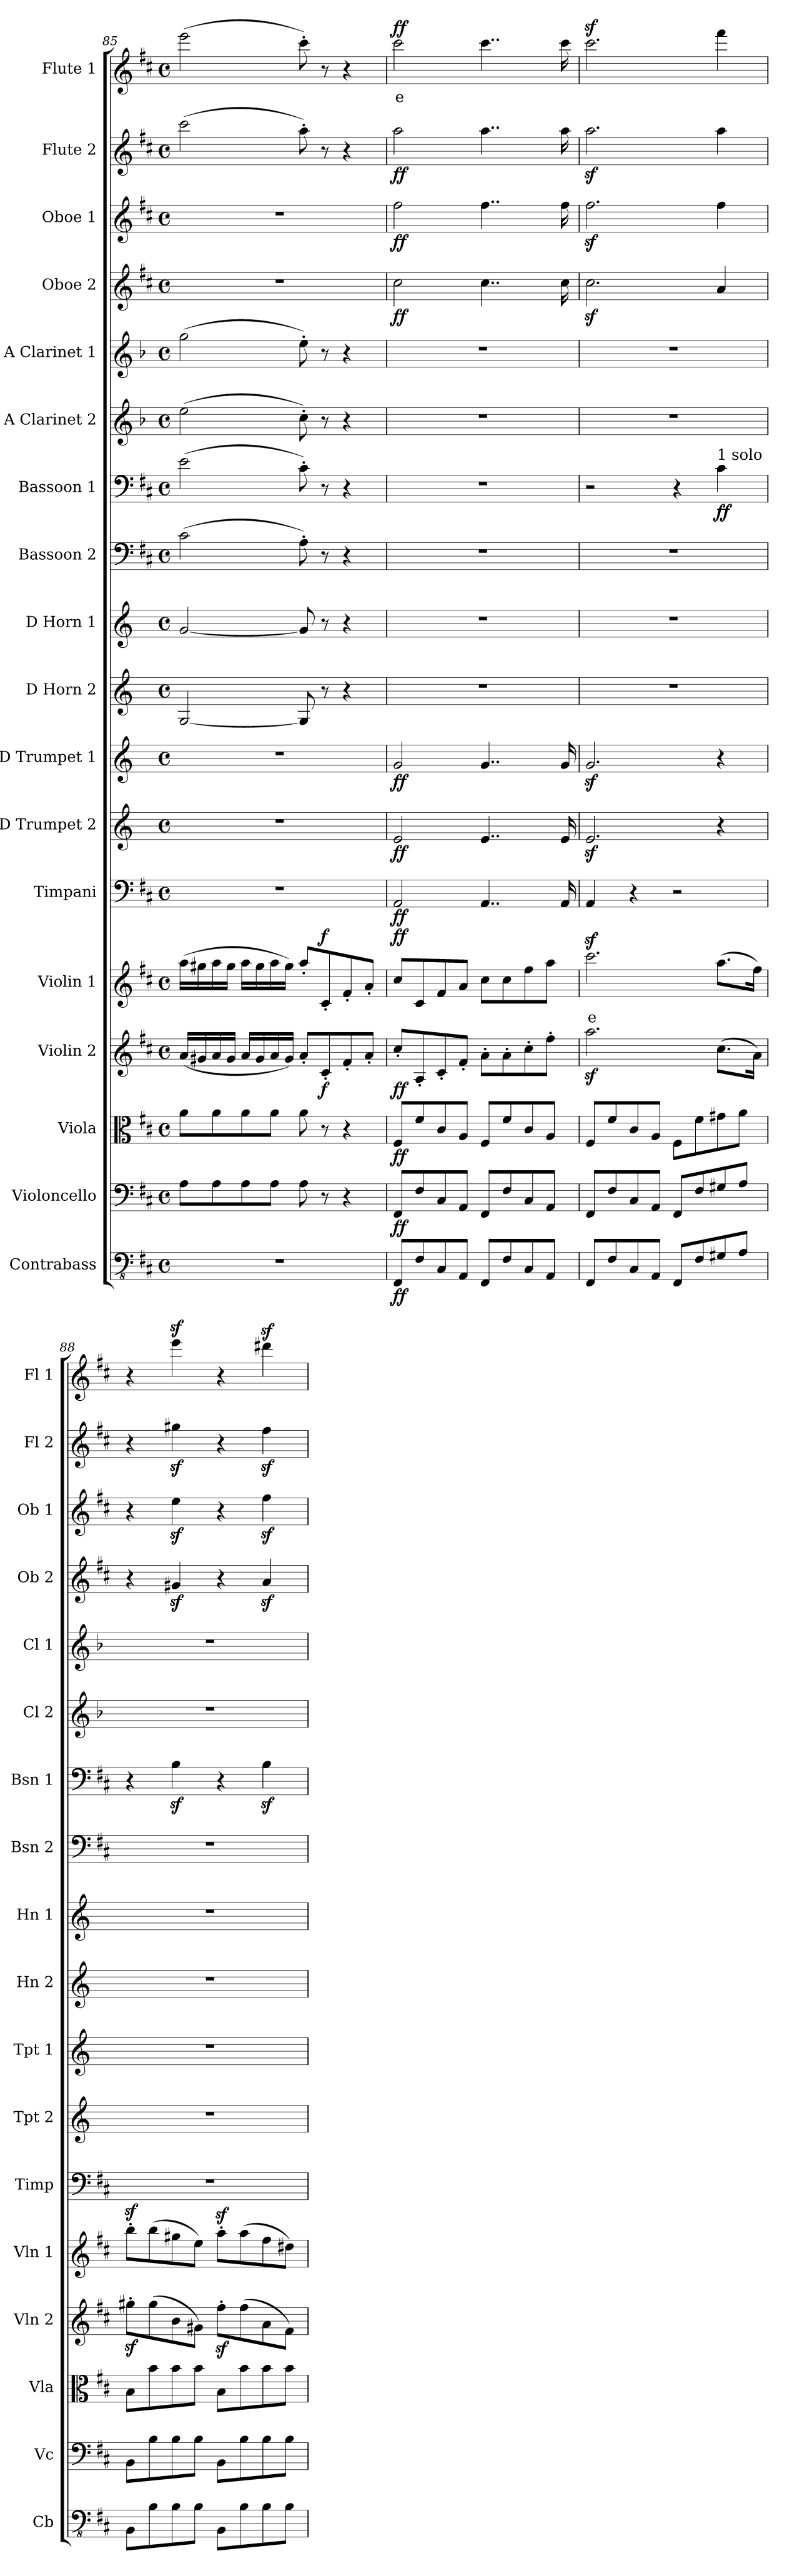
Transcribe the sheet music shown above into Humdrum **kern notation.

**kern	**dynam	**kern	**dynam	**kern	**dynam	**kern	**dynam	**kern	**text	**dynam	**kern	**dynam	**kern	**dynam	**kern	**dynam	**kern	**kern	**kern	**kern	**dynam	**kern	**kern	**kern	**dynam	**kern	**dynam	**kern	**dynam	**kern	**text	**dynam
*part18	*part18	*part17	*part17	*part16	*part16	*part15	*part15	*part14	*part14	*part14	*part13	*part13	*part12	*part12	*part11	*part11	*part10	*part9	*part8	*part7	*part7	*part6	*part5	*part4	*part4	*part3	*part3	*part2	*part2	*part1	*part1	*part1
*staff18	*staff18	*staff17	*staff17	*staff16	*staff16	*staff15	*staff15	*staff14	*staff14	*staff14	*staff13	*staff13	*staff12	*staff12	*staff11	*staff11	*staff10	*staff9	*staff8	*staff7	*staff7	*staff6	*staff5	*staff4	*staff4	*staff3	*staff3	*staff2	*staff2	*staff1	*staff1	*staff1
*I"Contrabass	*	*I"Violoncello	*	*I"Viola	*	*I"Violin 2	*	*I"Violin 1	*	*	*I"Timpani	*	*I"D Trumpet 2	*	*I"D Trumpet 1	*	*I"D Horn 2	*I"D Horn 1	*I"Bassoon 2	*I"Bassoon 1	*	*I"A Clarinet 2	*I"A Clarinet 1	*I"Oboe 2	*	*I"Oboe 1	*	*I"Flute 2	*	*I"Flute 1	*	*
*I'Cb	*	*I'Vc	*	*I'Vla	*	*I'Vln 2	*	*I'Vln 1	*	*	*I'Timp	*	*I'Tpt 2	*	*I'Tpt 1	*	*I'Hn 2	*I'Hn 1	*I'Bsn 2	*I'Bsn 1	*	*I'Cl 2	*I'Cl 1	*I'Ob 2	*	*I'Ob 1	*	*I'Fl 2	*	*I'Fl 1	*	*
*clefFv4	*	*clefF4	*	*clefC3	*	*clefG2	*	*clefG2	*	*	*clefF4	*	*clefG2	*	*clefG2	*	*clefG2	*clefG2	*clefF4	*clefF4	*	*clefG2	*clefG2	*clefG2	*	*clefG2	*	*clefG2	*	*clefG2	*	*
*	*	*	*	*	*	*	*	*	*	*	*	*	*ITrd-1c-2	*	*ITrd-1c-2	*	*ITrd6c10	*ITrd6c10	*	*	*	*ITrd2c3	*ITrd2c3	*	*	*	*	*	*	*	*	*
*k[f#c#]	*	*k[f#c#]	*	*k[f#c#]	*	*k[f#c#]	*	*k[f#c#]	*	*	*k[f#c#]	*	*k[f#c#]	*	*k[f#c#]	*	*k[f#c#]	*k[f#c#]	*k[f#c#]	*k[f#c#]	*	*k[f#c#]	*k[f#c#]	*k[f#c#]	*	*k[f#c#]	*	*k[f#c#]	*	*k[f#c#]	*	*
*M4/4	*	*M4/4	*	*M4/4	*	*M4/4	*	*M4/4	*	*	*M4/4	*	*M4/4	*	*M4/4	*	*M4/4	*M4/4	*M4/4	*M4/4	*	*M4/4	*M4/4	*M4/4	*	*M4/4	*	*M4/4	*	*M4/4	*	*
*met(c)	*	*met(c)	*	*met(c)	*	*met(c)	*	*met(c)	*	*	*met(c)	*	*met(c)	*	*met(c)	*	*met(c)	*met(c)	*met(c)	*met(c)	*	*met(c)	*met(c)	*met(c)	*	*met(c)	*	*met(c)	*	*met(c)	*	*
=85	=85	=85	=85	=85	=85	=85	=85	=85	=85	=85	=85	=85	=85	=85	=85	=85	=85	=85	=85	=85	=85	=85	=85	=85	=85	=85	=85	=85	=85	=85	=85	=85
1r	.	8A\L	.	8a\L	.	(16a/LL	.	(16aa\LL	.	.	1r	.	1r	.	1r	.	[2AA/	[2A/	(2c#\	(2e\	.	(2cc#\	(2ee\	1r	.	1r	.	(2ccc#\	.	(2eee\	.	.
.	.	.	.	.	.	16g#X/	.	16gg#X\	.	.	.	.	.	.	.	.	.	.	.	.	.	.	.	.	.	.	.	.	.	.	.	.
.	.	8A\	.	8a\	.	16a/	.	16aa\	.	.	.	.	.	.	.	.	.	.	.	.	.	.	.	.	.	.	.	.	.	.	.	.
.	.	.	.	.	.	16g#/JJ	.	16gg#\JJ	.	.	.	.	.	.	.	.	.	.	.	.	.	.	.	.	.	.	.	.	.	.	.	.
.	.	8A\	.	8a\	.	16a/LL	.	16aa\LL	.	.	.	.	.	.	.	.	.	.	.	.	.	.	.	.	.	.	.	.	.	.	.	.
.	.	.	.	.	.	16g#/	.	16gg#\	.	.	.	.	.	.	.	.	.	.	.	.	.	.	.	.	.	.	.	.	.	.	.	.
.	.	8A\J	.	8a\J	.	16a/	.	16aa\	.	.	.	.	.	.	.	.	.	.	.	.	.	.	.	.	.	.	.	.	.	.	.	.
.	.	.	.	.	.	16g#/JJ)	.	16gg#\JJ)	.	.	.	.	.	.	.	.	.	.	.	.	.	.	.	.	.	.	.	.	.	.	.	.
.	.	8A\	.	8a\	.	8a'/L	.	8aa'/L	.	.	.	.	.	.	.	.	8AA/]	8A/]	8A'\)	8c#'\)	.	8a'\)	8cc#'\)	.	.	.	.	8aa'\)	.	8ccc#'\)	.	.
!	!	!	!	!	!	!	!LO:DY:b	!	!	!LO:DY:b	!	!	!	!	!	!	!	!	!	!	!	!	!	!	!	!	!	!	!	!	!	!
.	.	8r	.	8r	.	8c#'/	f	8c#'/	.	f	.	.	.	.	.	.	8r	8r	8r	8r	.	8r	8r	.	.	.	.	8r	.	8r	.	.
.	.	4r	.	4r	.	8f#'/	.	8f#'/	.	.	.	.	.	.	.	.	4r	4r	4r	4r	.	4r	4r	.	.	.	.	4r	.	4r	.	.
.	.	.	.	.	.	8a'/J	.	8a'/J	.	.	.	.	.	.	.	.	.	.	.	.	.	.	.	.	.	.	.	.	.	.	.	.
!!LO:PB:g=z
=86	=86	=86	=86	=86	=86	=86	=86	=86	=86	=86	=86	=86	=86	=86	=86	=86	=86	=86	=86	=86	=86	=86	=86	=86	=86	=86	=86	=86	=86	=86	=86	=86
!	!LO:DY:b	!	!LO:DY:b	!	!LO:DY:b	!	!LO:DY:b	!	!	!LO:DY:b	!	!LO:DY:b	!	!LO:DY:b	!	!LO:DY:b	!	!	!	!	!	!	!	!	!LO:DY:b	!	!LO:DY:b	!	!LO:DY:b	!	!LO:LY:b:color=#FF0000	!LO:DY:b
8FFF#/L	ff	8FF#/L	ff	8F#/L	ff	8cc#'/L	ff	8cc#/L	.	ff	2AA/	ff	2f#/	ff	2a/	ff	1r	1r	1r	1r	.	1r	1r	2cc#\	ff	2ff#\	ff	2aa\	ff	2ccc#\	e	ff
8FF#/	.	8F#/	.	8f#/	.	8A'/	.	8c#/	.	.	.	.	.	.	.	.	.	.	.	.	.	.	.	.	.	.	.	.	.	.	.	.
8CC#/	.	8C#/	.	8c#/	.	8c#'/	.	8f#/	.	.	.	.	.	.	.	.	.	.	.	.	.	.	.	.	.	.	.	.	.	.	.	.
8AAA/J	.	8AA/J	.	8A/J	.	8f#'/J	.	8a/J	.	.	.	.	.	.	.	.	.	.	.	.	.	.	.	.	.	.	.	.	.	.	.	.
8FFF#/L	.	8FF#/L	.	8F#/L	.	8a'\L	.	8cc#\L	.	.	4..AA/	.	4..f#/	.	4..a/	.	.	.	.	.	.	.	.	4..cc#\	.	4..ff#\	.	4..aa\	.	4..ccc#\	.	.
8FF#/	.	8F#/	.	8f#/	.	8a'\	.	8cc#\	.	.	.	.	.	.	.	.	.	.	.	.	.	.	.	.	.	.	.	.	.	.	.	.
8CC#/	.	8C#/	.	8c#/	.	8cc#'\	.	8ff#\	.	.	.	.	.	.	.	.	.	.	.	.	.	.	.	.	.	.	.	.	.	.	.	.
8AAA/J	.	8AA/J	.	8A/J	.	8ff#'\J	.	8aa\J	.	.	.	.	.	.	.	.	.	.	.	.	.	.	.	.	.	.	.	.	.	.	.	.
.	.	.	.	.	.	.	.	.	.	.	16AA/	.	16f#/	.	16a/	.	.	.	.	.	.	.	.	16cc#\	.	16ff#\	.	16aa\	.	16ccc#\	.	.
=87	=87	=87	=87	=87	=87	=87	=87	=87	=87	=87	=87	=87	=87	=87	=87	=87	=87	=87	=87	=87	=87	=87	=87	=87	=87	=87	=87	=87	=87	=87	=87	=87
!	!	!	!	!	!	!	!	!	!LO:LY:b:color=#FF0000	!	!	!	!	!	!	!	!	!	!	!	!	!	!	!	!	!	!	!	!	!	!	!
8FFF#/L	.	8FF#/L	.	8F#/L	.	2.aaz<\	.	2.ccc#z<\	e	.	4AA/	.	2.f#z</	.	2.az</	.	1r	1r	1r	2r	.	1r	1r	2.cc#z<\	.	2.ff#z<\	.	2.aaz<\	.	2.ccc#z<\	.	.
8FF#/	.	8F#/	.	8f#/	.	.	.	.	.	.	.	.	.	.	.	.	.	.	.	.	.	.	.	.	.	.	.	.	.	.	.	.
8CC#/	.	8C#/	.	8c#/	.	.	.	.	.	.	4r	.	.	.	.	.	.	.	.	.	.	.	.	.	.	.	.	.	.	.	.	.
8AAA/J	.	8AA/J	.	8A/J	.	.	.	.	.	.	.	.	.	.	.	.	.	.	.	.	.	.	.	.	.	.	.	.	.	.	.	.
8FFF#/L	.	8FF#/L	.	8F#\L	.	.	.	.	.	.	2r	.	.	.	.	.	.	.	.	4r	.	.	.	.	.	.	.	.	.	.	.	.
8FF#/	.	8F#/	.	8f#\	.	.	.	.	.	.	.	.	.	.	.	.	.	.	.	.	.	.	.	.	.	.	.	.	.	.	.	.
!	!	!	!	!	!	!	!	!	!	!	!	!	!	!	!	!	!	!	!	!LO:TX:a:t=1 solo	!	!	!	!	!	!	!	!	!	!	!	!
!	!	!	!	!	!	!	!	!	!	!	!	!	!	!	!	!	!	!	!	!	!LO:DY:b	!	!	!	!	!	!	!	!	!	!	!
8GG#X/	.	8G#X/	.	8g#X\	.	(8.cc#\L	.	(8.aa\L	.	.	.	.	4r	.	4r	.	.	.	.	4c#\	ff	.	.	4a/	.	4ff#\	.	4aa\	.	4fff#\	.	.
8AA/J	.	8A/J	.	8a\J	.	.	.	.	.	.	.	.	.	.	.	.	.	.	.	.	.	.	.	.	.	.	.	.	.	.	.	.
.	.	.	.	.	.	16a\Jk)	.	16ff#\Jk)	.	.	.	.	.	.	.	.	.	.	.	.	.	.	.	.	.	.	.	.	.	.	.	.
=88	=88	=88	=88	=88	=88	=88	=88	=88	=88	=88	=88	=88	=88	=88	=88	=88	=88	=88	=88	=88	=88	=88	=88	=88	=88	=88	=88	=88	=88	=88	=88	=88
8BBB\L	.	8BB\L	.	8B\L	.	8gg#Xz<'\L	.	8bbz<'\L	.	.	1r	.	1r	.	1r	.	1r	1r	1r	4r	.	1r	1r	4r	.	4r	.	4r	.	4r	.	.
8BB\	.	8B\	.	8b\	.	(8gg#\	.	(8bb\	.	.	.	.	.	.	.	.	.	.	.	.	.	.	.	.	.	.	.	.	.	.	.	.
8BB\	.	8B\	.	8b\	.	8b\	.	8gg#X\	.	.	.	.	.	.	.	.	.	.	.	4Bz<\	.	.	.	4g#Xz</	.	4eez<\	.	4gg#Xz<\	.	4eeez<\	.	.
8BB\J	.	8B\J	.	8b\J	.	8g#X\J)	.	8ee\J)	.	.	.	.	.	.	.	.	.	.	.	.	.	.	.	.	.	.	.	.	.	.	.	.
8BBB\L	.	8BB\L	.	8B\L	.	8ff#z<'\L	.	8aaz<'\L	.	.	.	.	.	.	.	.	.	.	.	4r	.	.	.	4r	.	4r	.	4r	.	4r	.	.
8BB\	.	8B\	.	8b\	.	(8ff#\	.	(8aa\	.	.	.	.	.	.	.	.	.	.	.	.	.	.	.	.	.	.	.	.	.	.	.	.
8BB\	.	8B\	.	8b\	.	8a\	.	8ff#\	.	.	.	.	.	.	.	.	.	.	.	4Bz<\	.	.	.	4az</	.	4ff#z<\	.	4ff#z<\	.	4ddd#Xz<\	.	.
8BB\J	.	8B\J	.	8b\J	.	8f#\J)	.	8dd#X\J)	.	.	.	.	.	.	.	.	.	.	.	.	.	.	.	.	.	.	.	.	.	.	.	.
=	=	=	=	=	=	=	=	=	=	=	=	=	=	=	=	=	=	=	=	=	=	=	=	=	=	=	=	=	=	=	=	=
*-	*-	*-	*-	*-	*-	*-	*-	*-	*-	*-	*-	*-	*-	*-	*-	*-	*-	*-	*-	*-	*-	*-	*-	*-	*-	*-	*-	*-	*-	*-	*-	*-
